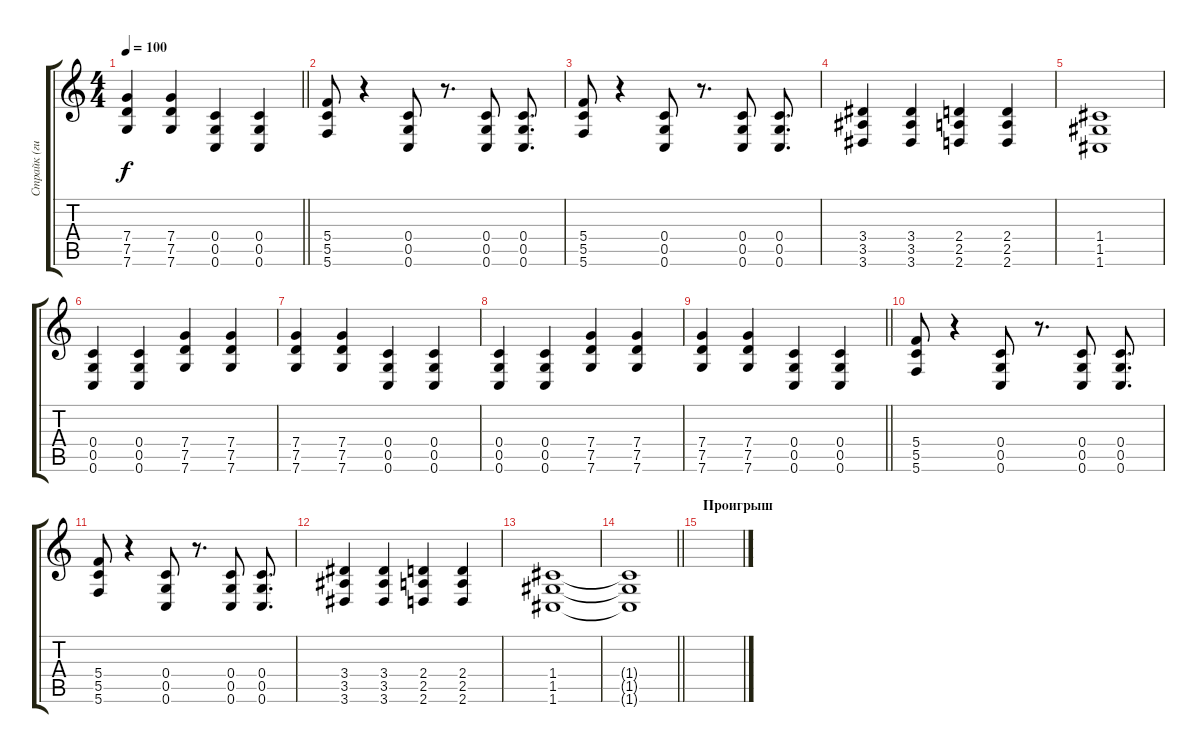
\track ("Страйк (гитара)" "Страйк (ги") {instrument distortionguitar}
\staff {score tabs}
\tuning (D4 A3 F3 C3 G2 C2) {hide}
\ts (4 4)
\tempo 100
\clef g2
\barLineRight lightlight
\ks c
(7.4 7.5 7.6).4{dy f} (7.4 7.5 7.6).4 (0.4 0.5 0.6).4 (0.4 0.5 0.6).4 |
(5.4 5.5 5.6).8 r.4 (0.4 0.5 0.6).8 r.8{d} (0.4 0.5 0.6).8 (0.4 0.5 0.6).8{d} |
(5.4 5.5 5.6).8 r.4 (0.4 0.5 0.6).8 r.8{d} (0.4 0.5 0.6).8 (0.4 0.5 0.6).8{d} |
(3.4 3.5 3.6).4 (3.4 3.5 3.6).4 (2.4 2.5 2.6).4 (2.4 2.5 2.6).4 |
(1.4 1.5 1.6).1 |
(0.4 0.5 0.6).4 (0.4 0.5 0.6).4 (7.4 7.5 7.6).4 (7.4 7.5 7.6).4 |
(7.4 7.5 7.6).4 (7.4 7.5 7.6).4 (0.4 0.5 0.6).4 (0.4 0.5 0.6).4 |
(0.4 0.5 0.6).4 (0.4 0.5 0.6).4 (7.4 7.5 7.6).4 (7.4 7.5 7.6).4 |
\barLineRight lightlight
(7.4 7.5 7.6).4 (7.4 7.5 7.6).4 (0.4 0.5 0.6).4 (0.4 0.5 0.6).4 |
(5.4 5.5 5.6).8 r.4 (0.4 0.5 0.6).8 r.8{d} (0.4 0.5 0.6).8 (0.4 0.5 0.6).8{d} |
(5.4 5.5 5.6).8 r.4 (0.4 0.5 0.6).8 r.8{d} (0.4 0.5 0.6).8 (0.4 0.5 0.6).8{d} |
(3.4 3.5 3.6).4 (3.4 3.5 3.6).4 (2.4 2.5 2.6).4 (2.4 2.5 2.6).4 |
(1.4 1.5 1.6).1 |
\barLineRight lightlight
(1.4{t} 1.5{t} 1.6{t}).1 |
\section ("" "Проигрыш")
